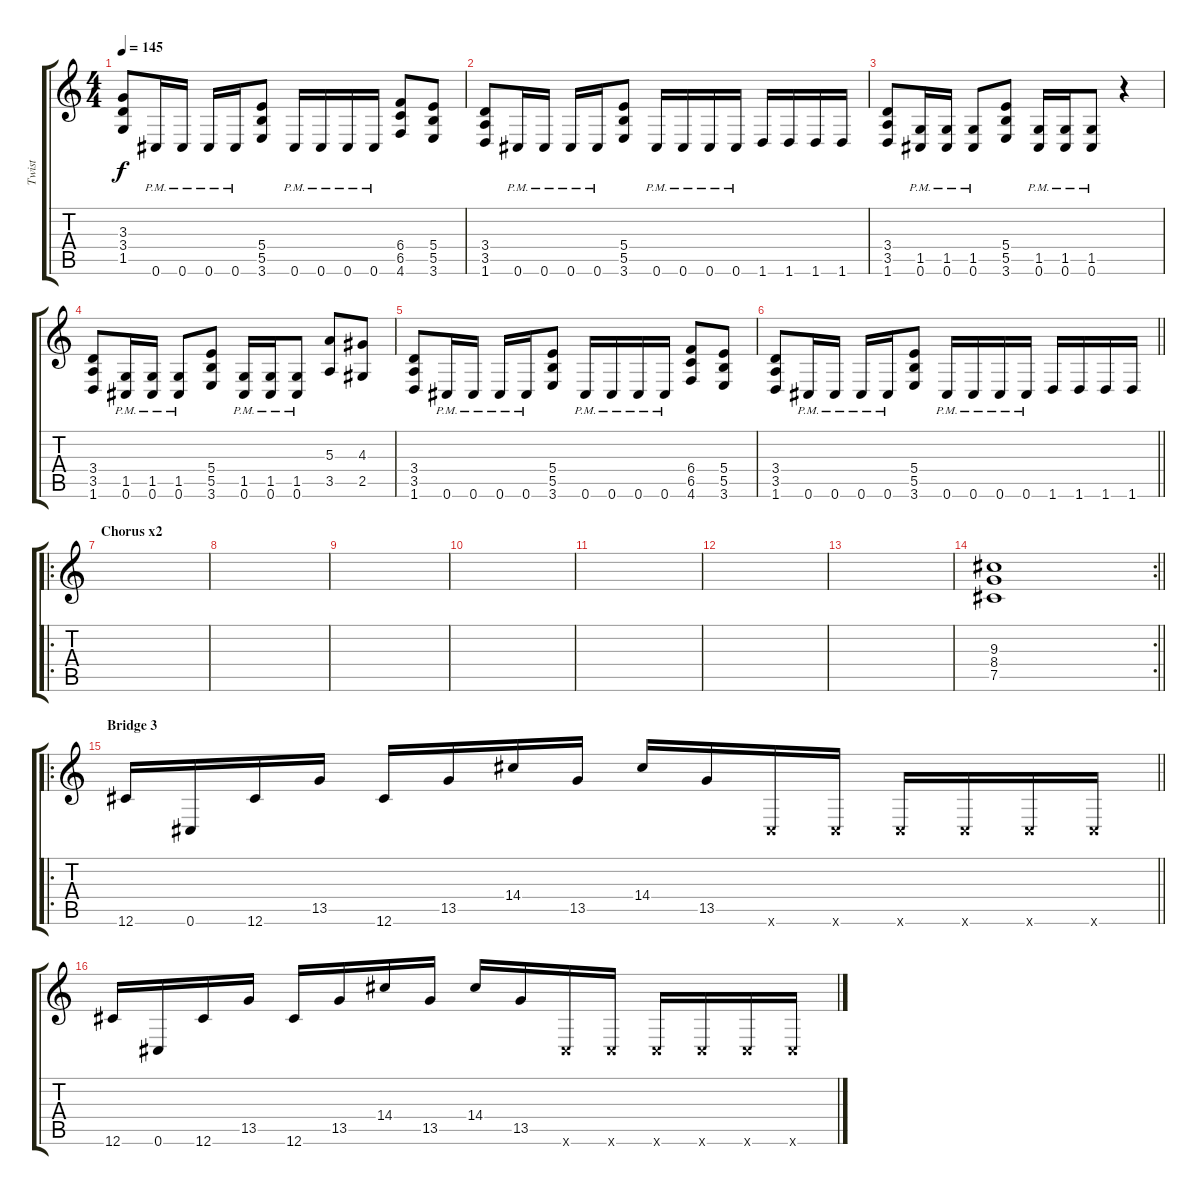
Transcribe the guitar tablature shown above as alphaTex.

\track ("Twist" "Twist") {instrument distortionguitar}
\staff {score tabs}
\tuning (Db4 Ab3 E3 B2 Gb2 Db2) {hide}
\ts (4 4)
\tempo 145
\clef g2
\ks c
(3.3 3.4 1.5).8{dy f} 0.6{pm}.16 0.6{pm}.16 0.6{pm}.16 0.6{pm}.16 (5.4 5.5 3.6).8 0.6{pm}.16 0.6{pm}.16 0.6{pm}.16 0.6{pm}.16 (6.4 6.5 4.6).8 (5.4 5.5 3.6).8 |
(3.4 3.5 1.6).8 0.6{pm}.16 0.6{pm}.16 0.6{pm}.16 0.6{pm}.16 (5.4 5.5 3.6).8 0.6{pm}.16 0.6{pm}.16 0.6{pm}.16 0.6{pm}.16 1.6.16 1.6.16 1.6.16 1.6.16 |
(3.4 3.5 1.6).8 (1.5{pm} 0.6{pm}).16 (1.5{pm} 0.6{pm}).16 (1.5{pm} 0.6{pm}).8 (5.4 5.5 3.6).8 (1.5{pm} 0.6{pm}).16 (1.5{pm} 0.6{pm}).16 (1.5{pm} 0.6{pm}).8 r.4 |
(3.4 3.5 1.6).8 (1.5{pm} 0.6{pm}).16 (1.5{pm} 0.6{pm}).16 (1.5{pm} 0.6{pm}).8 (5.4 5.5 3.6).8 (1.5{pm} 0.6{pm}).16 (1.5{pm} 0.6{pm}).16 (1.5{pm} 0.6{pm}).8 (5.3 3.5).8 (4.3 2.5).8 |
(3.4 3.5 1.6).8 0.6{pm}.16 0.6{pm}.16 0.6{pm}.16 0.6{pm}.16 (5.4 5.5 3.6).8 0.6{pm}.16 0.6{pm}.16 0.6{pm}.16 0.6{pm}.16 (6.4 6.5 4.6).8 (5.4 5.5 3.6).8 |
\barLineRight lightlight
(3.4 3.5 1.6).8 0.6{pm}.16 0.6{pm}.16 0.6{pm}.16 0.6{pm}.16 (5.4 5.5 3.6).8 0.6{pm}.16 0.6{pm}.16 0.6{pm}.16 0.6{pm}.16 1.6.16 1.6.16 1.6.16 1.6.16 |
\ro
\section ("" "Chorus x2")
|
|
|
|
|
|
|
\rc 2
\barLineRight lightlight
(9.3 8.4 7.5).1 |
\ro
\section ("" "Bridge 3")
\barLineRight lightlight
12.6.16 0.6.16 12.6.16 13.5.16 12.6.16 13.5.16 14.4.16 13.5.16 14.4.16 13.5.16 0.6{x}.16 0.6{x}.16 0.6{x}.16 0.6{x}.16 0.6{x}.16 0.6{x}.16 |
\section ("" "")
12.6.16 0.6.16 12.6.16 13.5.16 12.6.16 13.5.16 14.4.16 13.5.16 14.4.16 13.5.16 0.6{x}.16 0.6{x}.16 0.6{x}.16 0.6{x}.16 0.6{x}.16 0.6{x}.16
